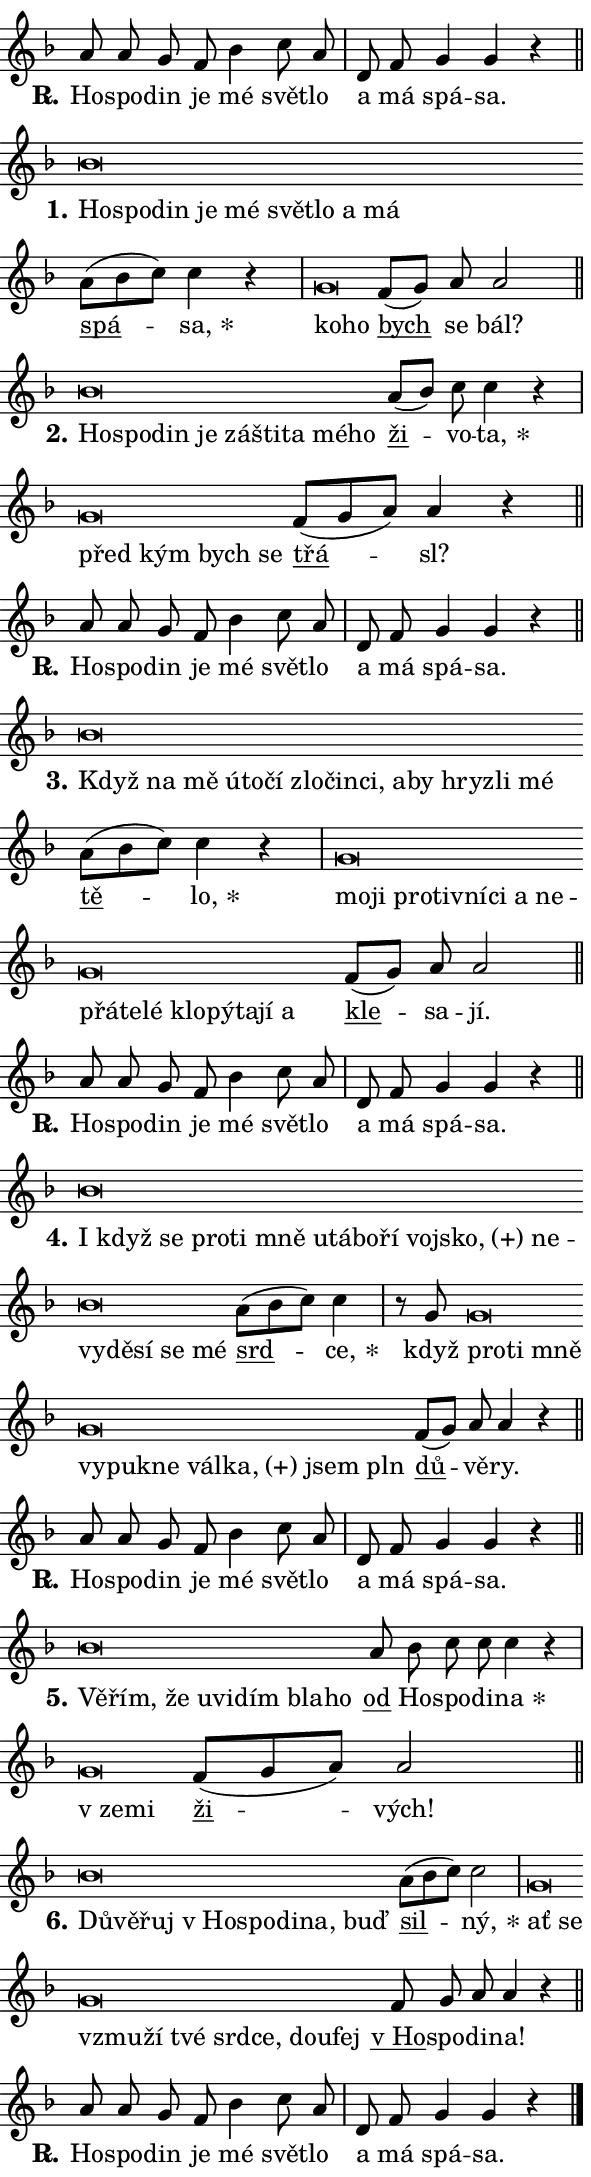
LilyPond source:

\version "2.24.0"
\header { tagline = "" }
\paper {
  indent = 0\cm
  top-margin = 0\cm
  right-margin = 0.13\cm % to fit lyric hyphens
  bottom-margin = 0\cm
  left-margin = 0\cm
  paper-width = 10\cm
  page-breaking = #ly:one-page-breaking
  system-system-spacing.basic-distance = #11
  score-system-spacing.basic-distance = #11
  ragged-last = ##f
}


%% Author: Thomas Morley
%% https://lists.gnu.org/archive/html/lilypond-user/2020-05/msg00002.html
#(define (line-position grob)
"Returns position of @var[grob} in current system:
   @code{'start}, if at first time-step
   @code{'end}, if at last time-step
   @code{'middle} otherwise
"
  (let* ((col (ly:item-get-column grob))
         (ln (ly:grob-object col 'left-neighbor))
         (rn (ly:grob-object col 'right-neighbor))
         (col-to-check-left (if (ly:grob? ln) ln col))
         (col-to-check-right (if (ly:grob? rn) rn col))
         (break-dir-left
           (and
             (ly:grob-property col-to-check-left 'non-musical #f)
             (ly:item-break-dir col-to-check-left)))
         (break-dir-right
           (and
             (ly:grob-property col-to-check-right 'non-musical #f)
             (ly:item-break-dir col-to-check-right))))
        (cond ((eqv? 1 break-dir-left) 'start)
              ((eqv? -1 break-dir-right) 'end)
              (else 'middle))))

#(define (tranparent-at-line-position vctor)
  (lambda (grob)
  "Relying on @code{line-position} select the relevant enry from @var{vctor}.
Used to determine transparency,"
    (case (line-position grob)
      ((end) (not (vector-ref vctor 0)))
      ((middle) (not (vector-ref vctor 1)))
      ((start) (not (vector-ref vctor 2))))))

noteHeadBreakVisibility =
#(define-music-function (break-visibility)(vector?)
"Makes @code{NoteHead}s transparent relying on @var{break-visibility}"
#{
  \override NoteHead.transparent =
    #(tranparent-at-line-position break-visibility)
#})

#(define delete-ledgers-for-transparent-note-heads
  (lambda (grob)
    "Reads whether a @code{NoteHead} is transparent.
If so this @code{NoteHead} is removed from @code{'note-heads} from
@var{grob}, which is supposed to be @code{LedgerLineSpanner}.
As a result ledgers are not printed for this @code{NoteHead}"
    (let* ((nhds-array (ly:grob-object grob 'note-heads))
           (nhds-list
             (if (ly:grob-array? nhds-array)
                 (ly:grob-array->list nhds-array)
                 '()))
           ;; Relies on the transparent-property being done before
           ;; Staff.LedgerLineSpanner.after-line-breaking is executed.
           ;; This is fragile ...
           (to-keep
             (remove
               (lambda (nhd)
                 (ly:grob-property nhd 'transparent #f))
               nhds-list)))
      ;; TODO find a better method to iterate over grob-arrays, similiar
      ;; to filter/remove etc for lists
      ;; For now rebuilt from scratch
      (set! (ly:grob-object grob 'note-heads)  '())
      (for-each
        (lambda (nhd)
          (ly:pointer-group-interface::add-grob grob 'note-heads nhd))
        to-keep))))

squashNotes = {
  \override NoteHead.X-extent = #'(-0.2 . 0.2)
  \override NoteHead.Y-extent = #'(-0.75 . 0)
  \override NoteHead.stencil =
    #(lambda (grob)
       (let ((pos (ly:grob-property grob 'staff-position)))
         (begin
           (if (< pos -7) (display "ERROR: Lower brevis then expected\n") (display ""))
           (if (<= pos -6) ly:text-interface::print ly:note-head::print))))
}
unSquashNotes = {
  \revert NoteHead.X-extent
  \revert NoteHead.Y-extent
  \revert NoteHead.stencil
}

hideNotes = \noteHeadBreakVisibility #begin-of-line-visible
unHideNotes = \noteHeadBreakVisibility #all-visible

% work-around for resetting accidentals
% https://lilypond.org/doc/v2.23/Documentation/notation/displaying-rhythms#unmetered-music
cadenzaMeasure = {
  \cadenzaOff
  \partial 1024 s1024
  \cadenzaOn
}

#(define-markup-command (accent layout props text) (markup?)
  "Underline accented syllable"
  (interpret-markup layout props
    #{\markup \override #'(offset . 4.3) \underline { #text }#}))

responsum = \markup \concat {
  "R" \hspace #-1.05 \path #0.1 #'((moveto 0 0.07) (lineto 0.9 0.8)) \hspace #0.05 "."
}

spaceSize = #0.6828661417322834 % exact space size for TeX Gyre Schola

\layout {
  \context {
    \Staff
    \remove "Time_signature_engraver"
    \override LedgerLineSpanner.after-line-breaking = #delete-ledgers-for-transparent-note-heads
  }
  \context {
    \Lyrics {
      \override LyricSpace.minimum-distance = \spaceSize
      \override LyricText.font-name = #"TeX Gyre Schola"
      \override LyricText.font-size = 1
      \override StanzaNumber.font-name = #"TeX Gyre Schola Bold"
      \override StanzaNumber.font-size = 1
    }
  }
  \context {
    \Score 
    \override NoteHead.text =
      #(lambda (grob) 
        (let ((pos (ly:grob-property grob 'staff-position)))
          #{\markup {
            \combine
              \halign #-0.55 \raise #(if (= pos -6) 0 0.5) \override #'(thickness . 2) \draw-line #'(3.2 . 0)
              \musicglyph "noteheads.sM1"
          }#}))
  }
}

% magnetic-lyrics.ily
%
%   written by
%     Jean Abou Samra <jean@abou-samra.fr>
%     Werner Lemberg <wl@gnu.org>
%
%   adapted by
%     Jiri Hon <jiri.hon@gmail.com>
%
% Version 2022-Apr-15

% https://www.mail-archive.com/lilypond-user@gnu.org/msg149350.html

#(define (Left_hyphen_pointer_engraver context)
   "Collect syllable-hyphen-syllable occurrences in lyrics and store
them in properties.  This engraver only looks to the left.  For
example, if the lyrics input is @code{foo -- bar}, it does the
following.

@itemize @bullet
@item
Set the @code{text} property of the @code{LyricHyphen} grob between
@q{foo} and @q{bar} to @code{foo}.

@item
Set the @code{left-hyphen} property of the @code{LyricText} grob with
text @q{foo} to the @code{LyricHyphen} grob between @q{foo} and
@q{bar}.
@end itemize

Use this auxiliary engraver in combination with the
@code{lyric-@/text::@/apply-@/magnetic-@/offset!} hook."
   (let ((hyphen #f)
         (text #f))
     (make-engraver
      (acknowledgers
       ((lyric-syllable-interface engraver grob source-engraver)
        (set! text grob)))
      (end-acknowledgers
       ((lyric-hyphen-interface engraver grob source-engraver)
        ;(when (not (grob::has-interface grob 'lyric-space-interface))
          (set! hyphen grob)));)
      ((stop-translation-timestep engraver)
       (when (and text hyphen)
         (ly:grob-set-object! text 'left-hyphen hyphen))
       (set! text #f)
       (set! hyphen #f)))))

#(define (lyric-text::apply-magnetic-offset! grob)
   "If the space between two syllables is less than the value in
property @code{LyricText@/.details@/.squash-threshold}, move the right
syllable to the left so that it gets concatenated with the left
syllable.

Use this function as a hook for
@code{LyricText@/.after-@/line-@/breaking} if the
@code{Left_@/hyphen_@/pointer_@/engraver} is active."
   (let ((hyphen (ly:grob-object grob 'left-hyphen #f)))
     (when hyphen
       (let ((left-text (ly:spanner-bound hyphen LEFT)))
         (when (grob::has-interface left-text 'lyric-syllable-interface)
           (let* ((common (ly:grob-common-refpoint grob left-text X))
                  (this-x-ext (ly:grob-extent grob common X))
                  (left-x-ext
                   (begin
                     ;; Trigger magnetism for left-text.
                     (ly:grob-property left-text 'after-line-breaking)
                     (ly:grob-extent left-text common X)))
                  ;; `delta` is the gap width between two syllables.
                  (delta (- (interval-start this-x-ext)
                            (interval-end left-x-ext)))
                  (details (ly:grob-property grob 'details))
                  (threshold (assoc-get 'squash-threshold details 0.2)))
             (when (< delta threshold)
               (let* (;; We have to manipulate the input text so that
                      ;; ligatures crossing syllable boundaries are not
                      ;; disabled.  For languages based on the Latin
                      ;; script this is essentially a beautification.
                      ;; However, for non-Western scripts it can be a
                      ;; necessity.
                      (lt (ly:grob-property left-text 'text))
                      (rt (ly:grob-property grob 'text))
                      (is-space (grob::has-interface hyphen 'lyric-space-interface))
                      (space (if is-space " " ""))
                      (extra-delta (if is-space spaceSize 0))
                      ;; Append new syllable.
                      (ltrt-space (if (and (string? lt) (string? rt))
                                (string-append lt space rt)
                                (make-concat-markup (list lt space rt))))
                      ;; Right-align `ltrt` to the right side.
                      (ltrt-space-markup (grob-interpret-markup
                               grob
                               (make-translate-markup
                                (cons (interval-length this-x-ext) 0)
                                (make-right-align-markup ltrt-space)))))
                 (begin
                   ;; Don't print `left-text`.
                   (ly:grob-set-property! left-text 'stencil #f)
                   ;; Set text and stencil (which holds all collected
                   ;; syllables so far) and shift it to the left.
                   (ly:grob-set-property! grob 'text ltrt-space)
                   (ly:grob-set-property! grob 'stencil ltrt-space-markup)
                   (ly:grob-translate-axis! grob (- (- delta extra-delta)) X))))))))))


#(define (lyric-hyphen::displace-bounds-first grob)
   ;; Make very sure this callback isn't triggered too early.
   (let ((left (ly:spanner-bound grob LEFT))
         (right (ly:spanner-bound grob RIGHT)))
     (ly:grob-property left 'after-line-breaking)
     (ly:grob-property right 'after-line-breaking)
     (ly:lyric-hyphen::print grob)))

squashThreshold = #0.4

\layout {
  \context {
    \Lyrics
    \consists #Left_hyphen_pointer_engraver
    \override LyricText.after-line-breaking =
      #lyric-text::apply-magnetic-offset!
    \override LyricHyphen.stencil = #lyric-hyphen::displace-bounds-first
    \override LyricText.details.squash-threshold = \squashThreshold
    \override LyricHyphen.minimum-distance = 0
    \override LyricHyphen.minimum-length = \squashThreshold
  }
}

squashText = \override LyricText.details.squash-threshold = 9999
unSquashText = \override LyricText.details.squash-threshold = \squashThreshold

leftText = \override LyricText.self-alignment-X = #LEFT
unLeftText = \revert LyricText.self-alignment-X

starOffset = #(lambda (grob) 
                (let ((x_offset (ly:self-alignment-interface::aligned-on-x-parent grob)))
                  (if (= x_offset 0) 0 (+ x_offset 1.2))))

star = #(define-music-function (syllable)(string?)
"Append star separator at the end of a syllable"
#{
  \once \override LyricText.X-offset = #starOffset
  \lyricmode { \markup {
    #syllable
    \override #'((font-name . "TeX Gyre Schola Bold")) \hspace #0.2 \lower #0.65 \larger "*"
  } }
#})

starAccent = #(define-music-function (syllable)(string?)
"Append star separator at the end of a syllable and make accent"
#{
  \once \override LyricText.X-offset = #starOffset
  \lyricmode { \markup {
    \accent #syllable
    \override #'((font-name . "TeX Gyre Schola Bold")) \hspace #0.2 \lower #0.65 \larger "*"
  } }
#})

breath = #(define-music-function (syllable)(string?)
"Append breathing indicator at the end of a syllable"
#{
  \lyricmode { \markup { #syllable "+" } }
#})

optionalBreath = #(define-music-function (syllable)(string?)
"Append optional breathing indicator at the end of a syllable"
#{
  \lyricmode { \markup { #syllable "(+)" } }
#})


\score {
    <<
        \new Voice = "melody" { \cadenzaOn \key f \major \relative { a'8 a g f bes4 c8 a \cadenzaMeasure \bar "|" d, f g4 g r \cadenzaMeasure \bar "||" \break } }
        \new Lyrics \lyricsto "melody" { \lyricmode { \set stanza = \responsum
Ho -- spo -- din je mé svět -- lo a má spá -- sa. } }
    >>
    \layout {}
}

\score {
    <<
        \new Voice = "melody" { \cadenzaOn \key f \major \relative { \squashNotes bes'\breve*1/16 \hideNotes \breve*1/16 \bar "" \breve*1/16 \bar "" \breve*1/16 \bar "" \breve*1/16 \bar "" \breve*1/16 \bar "" \breve*1/16 \bar "" \breve*1/16 \breve*1/16 \bar "" \unHideNotes \unSquashNotes \bar "" a8[( bes c)] c4 r \cadenzaMeasure \bar "|" \squashNotes g\breve*1/16 \hideNotes \breve*1/16 \bar "" \unHideNotes \unSquashNotes \bar "" f8[( g)] a a2 \cadenzaMeasure \bar "||" \break } }
        \new Lyrics \lyricsto "melody" { \lyricmode { \set stanza = "1."
\leftText Ho -- \squashText spo -- din je mé svět -- lo a má \unLeftText \unSquashText \markup \accent spá -- \star sa, \leftText ko -- \squashText ho \unLeftText \unSquashText \markup \accent bych se bál? } }
    >>
    \layout {}
}

\score {
    <<
        \new Voice = "melody" { \cadenzaOn \key f \major \relative { \squashNotes bes'\breve*1/16 \hideNotes \breve*1/16 \bar "" \breve*1/16 \bar "" \breve*1/16 \bar "" \breve*1/16 \bar "" \breve*1/16 \bar "" \breve*1/16 \bar "" \breve*1/16 \breve*1/16 \bar "" \unHideNotes \unSquashNotes \bar "" a8[( bes)] c c4 r \cadenzaMeasure \bar "|" \squashNotes g\breve*1/16 \hideNotes \breve*1/16 \bar "" \breve*1/16 \breve*1/16 \bar "" \unHideNotes \unSquashNotes \bar "" f8[( g a)] a4 r \cadenzaMeasure \bar "||" \break } }
        \new Lyrics \lyricsto "melody" { \lyricmode { \set stanza = "2."
\leftText Ho -- \squashText spo -- din je zá -- šti -- ta mé -- ho \unLeftText \unSquashText \markup \accent ži -- vo -- \star ta, \leftText před \squashText kým bych se \unLeftText \unSquashText \markup \accent třá -- sl? } }
    >>
    \layout {}
}

\score {
    <<
        \new Voice = "melody" { \cadenzaOn \key f \major \relative { a'8 a g f bes4 c8 a \cadenzaMeasure \bar "|" d, f g4 g r \cadenzaMeasure \bar "||" \break } }
        \new Lyrics \lyricsto "melody" { \lyricmode { \set stanza = \responsum
Ho -- spo -- din je mé svět -- lo a má spá -- sa. } }
    >>
    \layout {}
}

\score {
    <<
        \new Voice = "melody" { \cadenzaOn \key f \major \relative { \squashNotes bes'\breve*1/16 \hideNotes \breve*1/16 \bar "" \breve*1/16 \bar "" \breve*1/16 \bar "" \breve*1/16 \bar "" \breve*1/16 \bar "" \breve*1/16 \bar "" \breve*1/16 \bar "" \breve*1/16 \bar "" \breve*1/16 \bar "" \breve*1/16 \bar "" \breve*1/16 \bar "" \breve*1/16 \breve*1/16 \bar "" \unHideNotes \unSquashNotes \bar "" a8[( bes c)] c4 r \cadenzaMeasure \bar "|" \squashNotes g\breve*1/16 \hideNotes \breve*1/16 \bar "" \breve*1/16 \bar "" \breve*1/16 \bar "" \breve*1/16 \bar "" \breve*1/16 \bar "" \breve*1/16 \bar "" \breve*1/16 \bar "" \breve*1/16 \bar "" \breve*1/16 \bar "" \breve*1/16 \bar "" \breve*1/16 \bar "" \breve*1/16 \bar "" \breve*1/16 \bar "" \breve*1/16 \breve*1/16 \bar "" \unHideNotes \unSquashNotes \bar "" f8[( g)] a a2 \cadenzaMeasure \bar "||" \break } }
        \new Lyrics \lyricsto "melody" { \lyricmode { \set stanza = "3."
\leftText Když \squashText na mě ú -- to -- čí zlo -- čin -- ci, a -- by hryz -- li mé \unLeftText \unSquashText \markup \accent tě -- \star lo, \leftText mo -- \squashText ji pro -- tiv -- ní -- ci a ne -- přá -- te -- lé klo -- pý -- ta -- jí a \unLeftText \unSquashText \markup \accent kle -- sa -- jí. } }
    >>
    \layout {}
}

\score {
    <<
        \new Voice = "melody" { \cadenzaOn \key f \major \relative { a'8 a g f bes4 c8 a \cadenzaMeasure \bar "|" d, f g4 g r \cadenzaMeasure \bar "||" \break } }
        \new Lyrics \lyricsto "melody" { \lyricmode { \set stanza = \responsum
Ho -- spo -- din je mé svět -- lo a má spá -- sa. } }
    >>
    \layout {}
}

\score {
    <<
        \new Voice = "melody" { \cadenzaOn \key f \major \relative { \squashNotes bes'\breve*1/16 \hideNotes \breve*1/16 \bar "" \breve*1/16 \bar "" \breve*1/16 \bar "" \breve*1/16 \bar "" \breve*1/16 \bar "" \breve*1/16 \bar "" \breve*1/16 \bar "" \breve*1/16 \bar "" \breve*1/16 \bar "" \breve*1/16 \bar "" \breve*1/16 \bar "" \breve*1/16 \bar "" \breve*1/16 \bar "" \breve*1/16 \bar "" \breve*1/16 \bar "" \breve*1/16 \breve*1/16 \bar "" \unHideNotes \unSquashNotes \bar "" a8[( bes c)] c4 \cadenzaMeasure \bar "|" r8 g \squashNotes g\breve*1/16 \hideNotes \breve*1/16 \bar "" \breve*1/16 \bar "" \breve*1/16 \bar "" \breve*1/16 \bar "" \breve*1/16 \bar "" \breve*1/16 \bar "" \breve*1/16 \bar "" \breve*1/16 \breve*1/16 \bar "" \unHideNotes \unSquashNotes \bar "" f8[( g)] a a4 r \cadenzaMeasure \bar "||" \break } }
        \new Lyrics \lyricsto "melody" { \lyricmode { \set stanza = "4."
\leftText I \squashText když se pro -- ti mně u -- tá -- bo -- ří voj -- \optionalBreath sko, ne -- vy -- dě -- sí se mé \unLeftText \unSquashText \markup \accent srd -- \star ce, když \leftText pro -- \squashText ti mně vy -- puk -- ne vál -- \optionalBreath ka, jsem pln \unLeftText \unSquashText \markup \accent dů -- vě -- ry. } }
    >>
    \layout {}
}

\score {
    <<
        \new Voice = "melody" { \cadenzaOn \key f \major \relative { a'8 a g f bes4 c8 a \cadenzaMeasure \bar "|" d, f g4 g r \cadenzaMeasure \bar "||" \break } }
        \new Lyrics \lyricsto "melody" { \lyricmode { \set stanza = \responsum
Ho -- spo -- din je mé svět -- lo a má spá -- sa. } }
    >>
    \layout {}
}

\score {
    <<
        \new Voice = "melody" { \cadenzaOn \key f \major \relative { \squashNotes bes'\breve*1/16 \hideNotes \breve*1/16 \bar "" \breve*1/16 \bar "" \breve*1/16 \bar "" \breve*1/16 \bar "" \breve*1/16 \bar "" \breve*1/16 \breve*1/16 \bar "" \unHideNotes \unSquashNotes \bar "" a8 bes c c c4 r \cadenzaMeasure \bar "|" \squashNotes g\breve*1/16 \hideNotes \breve*1/16 \bar "" \unHideNotes \unSquashNotes \bar "" f8[( g a)] a2 \cadenzaMeasure \bar "||" \break } }
        \new Lyrics \lyricsto "melody" { \lyricmode { \set stanza = "5."
\leftText Vě -- \squashText řím, že u -- vi -- dím bla -- ho \unLeftText \unSquashText \markup \accent od Ho -- spo -- di -- \star na \leftText "v ze" -- \squashText mi \unLeftText \unSquashText \markup \accent ži -- vých! } }
    >>
    \layout {}
}

\score {
    <<
        \new Voice = "melody" { \cadenzaOn \key f \major \relative { \squashNotes bes'\breve*1/16 \hideNotes \breve*1/16 \bar "" \breve*1/16 \bar "" \breve*1/16 \bar "" \breve*1/16 \bar "" \breve*1/16 \bar "" \breve*1/16 \breve*1/16 \bar "" \unHideNotes \unSquashNotes \bar "" a8[( bes c)] c2 \cadenzaMeasure \bar "|" \squashNotes g\breve*1/16 \hideNotes \breve*1/16 \bar "" \breve*1/16 \bar "" \breve*1/16 \bar "" \breve*1/16 \bar "" \breve*1/16 \bar "" \breve*1/16 \bar "" \breve*1/16 \breve*1/16 \bar "" \unHideNotes \unSquashNotes \bar "" f8 g a a4 r \cadenzaMeasure \bar "||" \break } }
        \new Lyrics \lyricsto "melody" { \lyricmode { \set stanza = "6."
\leftText Dů -- \squashText vě -- řuj "v Ho" -- spo -- di -- na, buď \unLeftText \unSquashText \markup \accent sil -- \star ný, \leftText ať \squashText se vzmu -- ží tvé srd -- ce, dou -- fej \unLeftText \unSquashText \markup \accent "v Ho" -- spo -- di -- na! } }
    >>
    \layout {}
}

\score {
    <<
        \new Voice = "melody" { \cadenzaOn \key f \major \relative { a'8 a g f bes4 c8 a \cadenzaMeasure \bar "|" d, f g4 g r \cadenzaMeasure \bar "||" \break } \bar "|." }
        \new Lyrics \lyricsto "melody" { \lyricmode { \set stanza = \responsum
Ho -- spo -- din je mé svět -- lo a má spá -- sa. } }
    >>
    \layout {}
}
